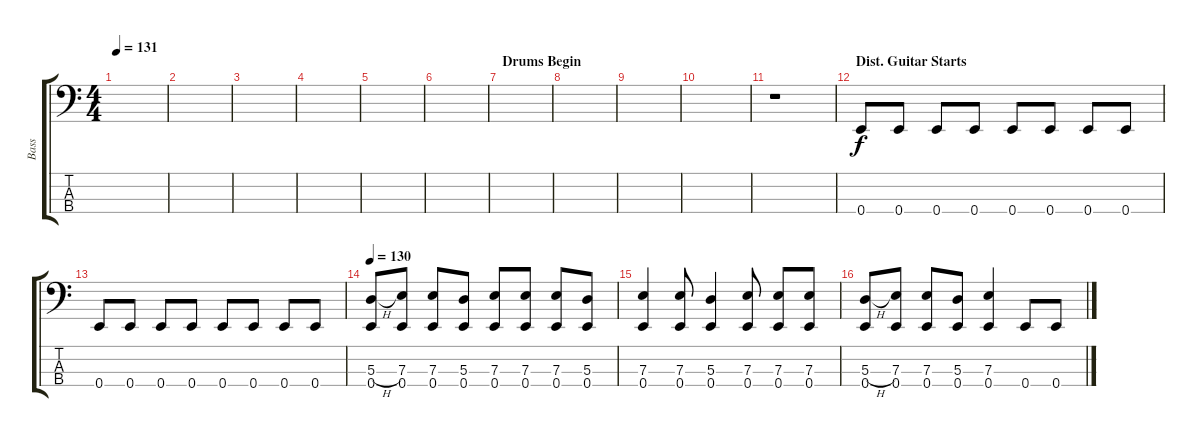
\track ("Bass" "Bass") {instrument electricbasspick}
\staff {score tabs}
\tuning (G2 D2 A1 E1) {hide}
\ts (4 4)
\tempo 131
\clef f4
\ks c
|
|
|
|
|
|
\section ("" "Drums Begin")
|
|
|
|
r.1{volume 0} |
\section ("" "Dist. Guitar Starts")
0.4.8{volume 16} 0.4.8 0.4.8 0.4.8 0.4.8 0.4.8 0.4.8 0.4.8 |
0.4.8 0.4.8 0.4.8 0.4.8 0.4.8 0.4.8 0.4.8 0.4.8 |
\tempo 130
(5.3{h} 0.4).8 (7.3 0.4).8 (7.3 0.4).8 (5.3 0.4).8 (7.3 0.4).8 (7.3 0.4).8 (7.3 0.4).8 (5.3 0.4).8 |
(7.3 0.4).4 (7.3 0.4).8 (5.3 0.4).4 (7.3 0.4).8 (7.3 0.4).8 (7.3 0.4).8 |
(5.3{h} 0.4).8 (7.3 0.4).8 (7.3 0.4).8 (5.3 0.4).8 (7.3 0.4).4 0.4.8 0.4.8
